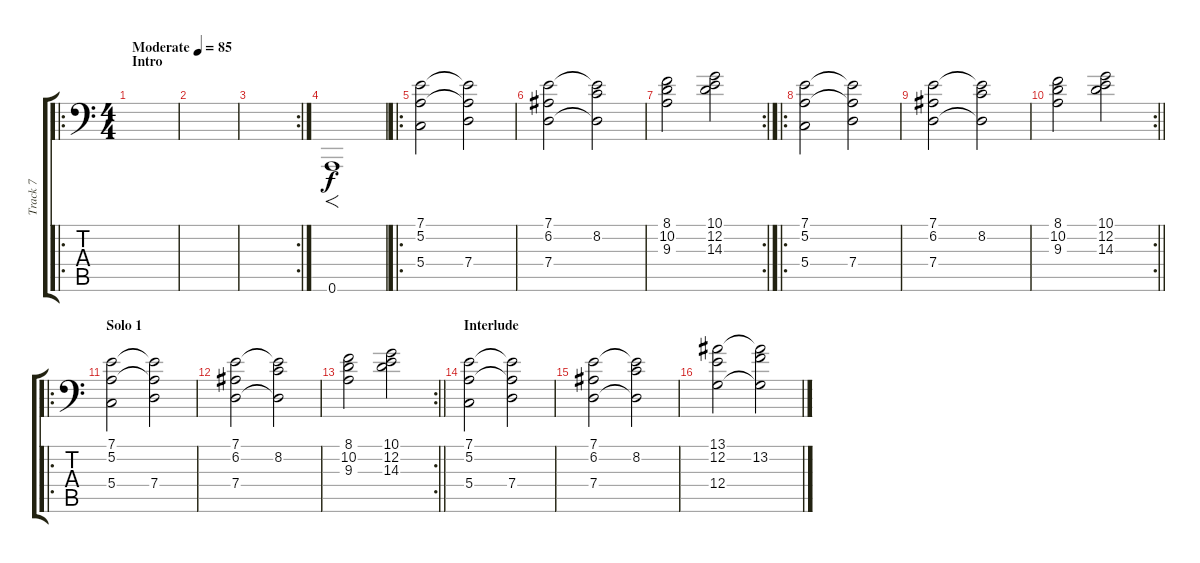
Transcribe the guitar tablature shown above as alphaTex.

\track ("Track 7" "Track 7") {instrument stringensemble2}
\staff {score tabs}
\tuning (A3 E3 C3 G2 D2 A1) {hide}
\ro
\ts (4 4)
\section ("" "Intro")
\tempo (85 "Moderate")
\clef f4
\ks c
|
|
\rc 2
|
0.6.1{f} |
\ro
(7.1 5.2 5.4).2 (7.1{t} 5.2{t} 7.4).2 |
(7.1 6.2 7.4).2 (7.1{t} 8.2 7.4{t}).2 |
\rc 2
(8.1 10.2 9.3).2 (10.1 12.2 14.3).2 |
\ro
(7.1 5.2 5.4).2 (7.1{t} 5.2{t} 7.4).2 |
(7.1 6.2 7.4).2 (7.1{t} 8.2 7.4{t}).2 |
\rc 2
\barLineRight lightlight
(8.1 10.2 9.3).2 (10.1 12.2 14.3).2 |
\ro
\section ("" "Solo 1")
(7.1 5.2 5.4).2 (7.1{t} 5.2{t} 7.4).2 |
(7.1 6.2 7.4).2 (7.1{t} 8.2 7.4{t}).2 |
\rc 2
\barLineRight lightlight
(8.1 10.2 9.3).2 (10.1 12.2 14.3).2 |
\section ("" "Interlude")
(7.1 5.2 5.4).2 (7.1{t} 5.2{t} 7.4).2 |
(7.1 6.2 7.4).2 (7.1{t} 8.2 7.4{t}).2 |
(13.1 12.2 12.4).2 (13.1{t} 13.2 12.4{t}).2
